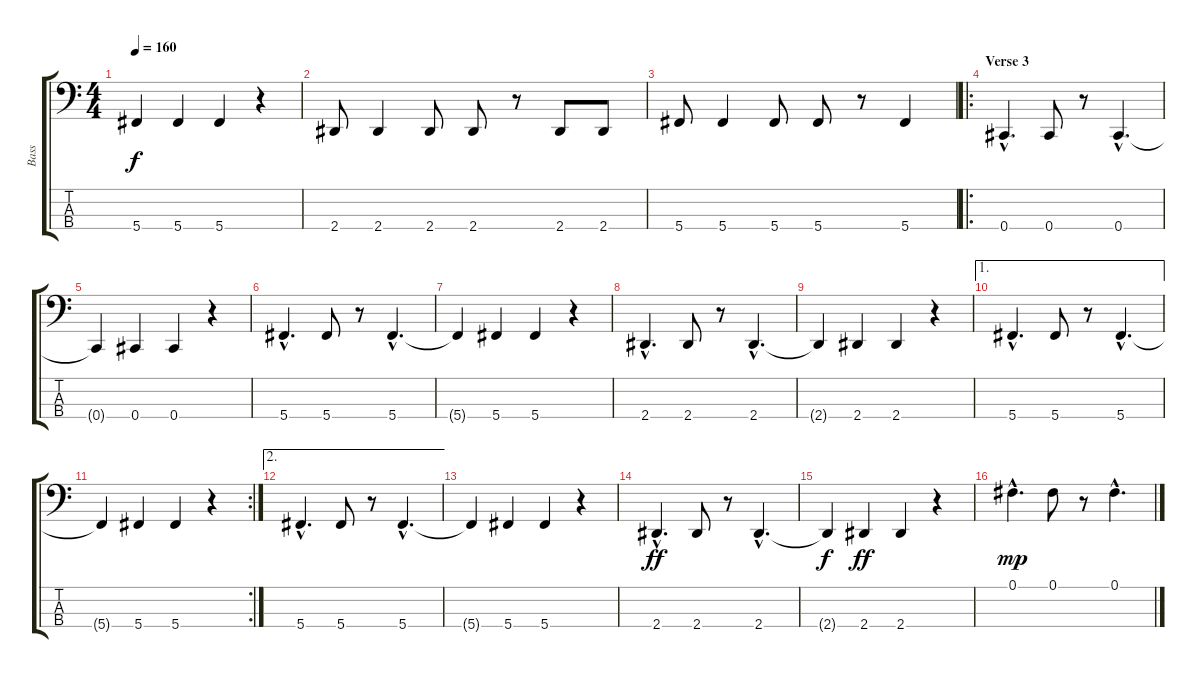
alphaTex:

\track ("Bass" "Bass") {instrument electricbassfinger}
\staff {score tabs}
\tuning (Gb2 Db2 Ab1 Db1) {hide}
\ts (4 4)
\tempo 160
\clef f4
\ks c
5.4{t}.4{dy f} 5.4.4 5.4.4 r.4 |
2.4.8 2.4.4 2.4.8 2.4.8 r.8 2.4.8 2.4.8 |
5.4.8 5.4.4 5.4.8 5.4.8 r.8 5.4.4 |
\ro
\section ("" "Verse 3")
0.4{hac}.4{d} 0.4.8 r.8 0.4{hac}.4{d} |
0.4{t}.4 0.4.4 0.4.4 r.4 |
5.4{hac}.4{d} 5.4.8 r.8 5.4{hac}.4{d} |
5.4{t}.4 5.4.4 5.4.4 r.4 |
2.4{hac}.4{d} 2.4.8 r.8 2.4{hac}.4{d} |
2.4{t}.4 2.4.4 2.4.4 r.4 |
\ae 1
5.4{hac}.4{d} 5.4.8 r.8 5.4{hac}.4{d} |
\rc 2
5.4{t}.4 5.4.4 5.4.4 r.4 |
\ae 2
5.4{hac}.4{d} 5.4.8 r.8 5.4{hac}.4{d} |
5.4{t}.4 5.4.4 5.4.4 r.4 |
2.4{hac}.4{d dy ff} 2.4.8 r.8 2.4{hac}.4{d} |
2.4{t}.4{dy f} 2.4.4{dy ff} 2.4.4 r.4 |
0.1{hac}.4{d dy mp} 0.1.8 r.8 0.1{hac}.4{d}
